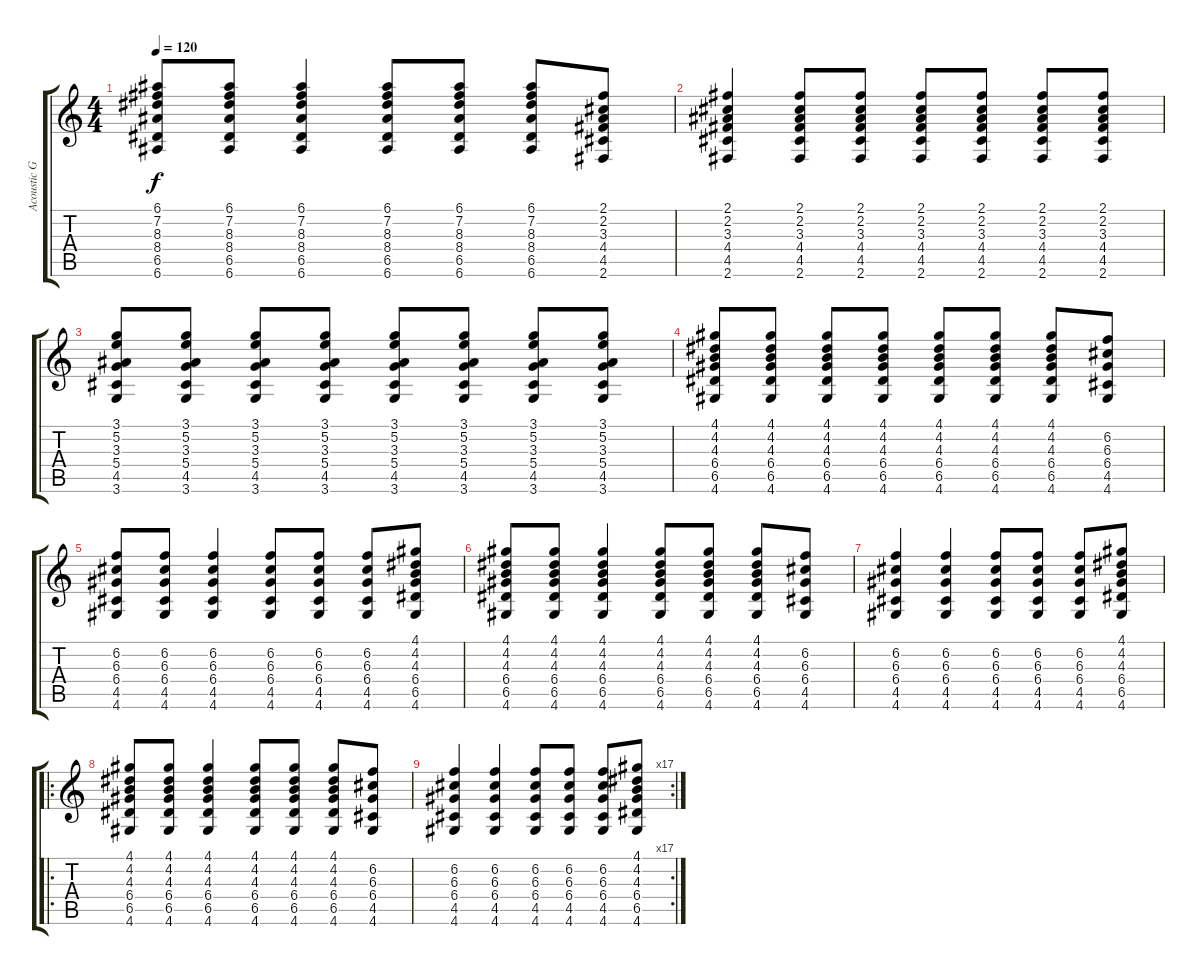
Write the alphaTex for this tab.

\track ("Acoustic Guitar 12-String" "Acoustic G") {instrument acousticguitarsteel}
\staff {score tabs}
\tuning (E4 B3 G3 D3 A2 E2) {hide}
\ts (4 4)
\tempo 120
\clef g2
\ks c
(6.1 7.2 8.3 8.4 6.5 6.6).8{dy f} (6.1 7.2 8.3 8.4 6.5 6.6).8 (6.1 7.2 8.3 8.4 6.5 6.6).4 (6.1 7.2 8.3 8.4 6.5 6.6).8 (6.1 7.2 8.3 8.4 6.5 6.6).8 (6.1 7.2 8.3 8.4 6.5 6.6).8 (2.1 2.2 3.3 4.4 4.5 2.6).8 |
(2.1 2.2 3.3 4.4 4.5 2.6).4 (2.1 2.2 3.3 4.4 4.5 2.6).8 (2.1 2.2 3.3 4.4 4.5 2.6).8 (2.1 2.2 3.3 4.4 4.5 2.6).8 (2.1 2.2 3.3 4.4 4.5 2.6).8 (2.1 2.2 3.3 4.4 4.5 2.6).8 (2.1 2.2 3.3 4.4 4.5 2.6).8 |
(3.1 5.2 3.3 5.4 4.5 3.6).8 (3.1 5.2 3.3 5.4 4.5 3.6).8 (3.1 5.2 3.3 5.4 4.5 3.6).8 (3.1 5.2 3.3 5.4 4.5 3.6).8 (3.1 5.2 3.3 5.4 4.5 3.6).8 (3.1 5.2 3.3 5.4 4.5 3.6).8 (3.1 5.2 3.3 5.4 4.5 3.6).8 (3.1 5.2 3.3 5.4 4.5 3.6).8 |
(4.1 4.2 4.3 6.4 6.5 4.6).8 (4.1 4.2 4.3 6.4 6.5 4.6).8 (4.1 4.2 4.3 6.4 6.5 4.6).8 (4.1 4.2 4.3 6.4 6.5 4.6).8 (4.1 4.2 4.3 6.4 6.5 4.6).8 (4.1 4.2 4.3 6.4 6.5 4.6).8 (4.1 4.2 4.3 6.4 6.5 4.6).8 (6.2 6.3 6.4 4.5 4.6).8 |
(6.2 6.3 6.4 4.5 4.6).8 (6.2 6.3 6.4 4.5 4.6).8 (6.2 6.3 6.4 4.5 4.6).4 (6.2 6.3 6.4 4.5 4.6).8 (6.2 6.3 6.4 4.5 4.6).8 (6.2 6.3 6.4 4.5 4.6).8 (4.1 4.2 4.3 6.4 6.5 4.6).8 |
(4.1 4.2 4.3 6.4 6.5 4.6).8 (4.1 4.2 4.3 6.4 6.5 4.6).8 (4.1 4.2 4.3 6.4 6.5 4.6).4 (4.1 4.2 4.3 6.4 6.5 4.6).8 (4.1 4.2 4.3 6.4 6.5 4.6).8 (4.1 4.2 4.3 6.4 6.5 4.6).8 (6.2 6.3 6.4 4.5 4.6).8 |
(6.2 6.3 6.4 4.5 4.6).4 (6.2 6.3 6.4 4.5 4.6).4 (6.2 6.3 6.4 4.5 4.6).8 (6.2 6.3 6.4 4.5 4.6).8 (6.2 6.3 6.4 4.5 4.6).8 (4.1 4.2 4.3 6.4 6.5 4.6).8 |
\ro
(4.1 4.2 4.3 6.4 6.5 4.6).8 (4.1 4.2 4.3 6.4 6.5 4.6).8 (4.1 4.2 4.3 6.4 6.5 4.6).4 (4.1 4.2 4.3 6.4 6.5 4.6).8 (4.1 4.2 4.3 6.4 6.5 4.6).8 (4.1 4.2 4.3 6.4 6.5 4.6).8 (6.2 6.3 6.4 4.5 4.6).8 |
\rc 17
(6.2 6.3 6.4 4.5 4.6).4 (6.2 6.3 6.4 4.5 4.6).4 (6.2 6.3 6.4 4.5 4.6).8 (6.2 6.3 6.4 4.5 4.6).8 (6.2 6.3 6.4 4.5 4.6).8 (4.1 4.2 4.3 6.4 6.5 4.6).8
